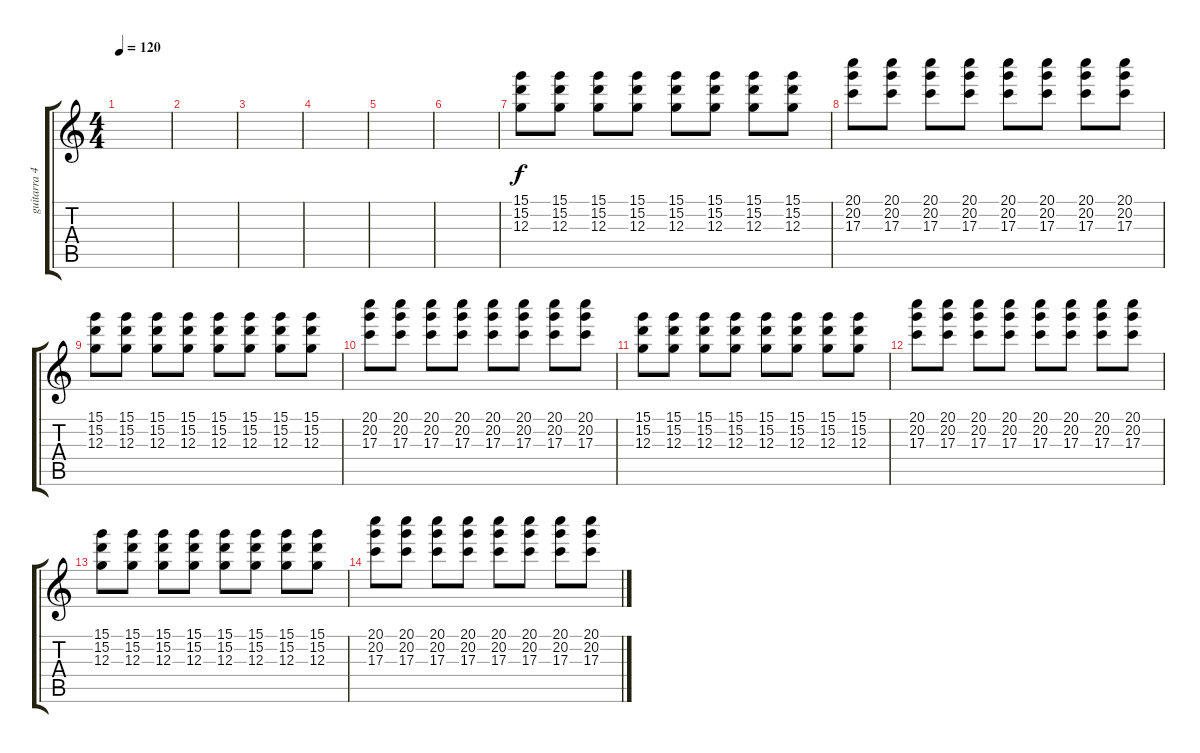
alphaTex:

\track ("guitarra 4" "guitarra 4") {instrument overdrivenguitar}
\staff {score tabs}
\tuning (E4 B3 G3 D3 A2 E2) {hide}
\ts (4 4)
\tempo 120
\clef g2
\ks c
|
|
|
|
|
|
(15.1 15.2 12.3).8 (15.1 15.2 12.3).8 (15.1 15.2 12.3).8 (15.1 15.2 12.3).8 (15.1 15.2 12.3).8 (15.1 15.2 12.3).8 (15.1 15.2 12.3).8 (15.1 15.2 12.3).8 |
(20.1 20.2 17.3).8 (20.1 20.2 17.3).8 (20.1 20.2 17.3).8 (20.1 20.2 17.3).8 (20.1 20.2 17.3).8 (20.1 20.2 17.3).8 (20.1 20.2 17.3).8 (20.1 20.2 17.3).8 |
(15.1 15.2 12.3).8 (15.1 15.2 12.3).8 (15.1 15.2 12.3).8 (15.1 15.2 12.3).8 (15.1 15.2 12.3).8 (15.1 15.2 12.3).8 (15.1 15.2 12.3).8 (15.1 15.2 12.3).8 |
(20.1 20.2 17.3).8 (20.1 20.2 17.3).8 (20.1 20.2 17.3).8 (20.1 20.2 17.3).8 (20.1 20.2 17.3).8 (20.1 20.2 17.3).8 (20.1 20.2 17.3).8 (20.1 20.2 17.3).8 |
(15.1 15.2 12.3).8 (15.1 15.2 12.3).8 (15.1 15.2 12.3).8 (15.1 15.2 12.3).8 (15.1 15.2 12.3).8 (15.1 15.2 12.3).8 (15.1 15.2 12.3).8 (15.1 15.2 12.3).8 |
(20.1 20.2 17.3).8 (20.1 20.2 17.3).8 (20.1 20.2 17.3).8 (20.1 20.2 17.3).8 (20.1 20.2 17.3).8 (20.1 20.2 17.3).8 (20.1 20.2 17.3).8 (20.1 20.2 17.3).8 |
(15.1 15.2 12.3).8 (15.1 15.2 12.3).8 (15.1 15.2 12.3).8 (15.1 15.2 12.3).8 (15.1 15.2 12.3).8 (15.1 15.2 12.3).8 (15.1 15.2 12.3).8 (15.1 15.2 12.3).8 |
(20.1 20.2 17.3).8 (20.1 20.2 17.3).8 (20.1 20.2 17.3).8 (20.1 20.2 17.3).8 (20.1 20.2 17.3).8 (20.1 20.2 17.3).8 (20.1 20.2 17.3).8 (20.1 20.2 17.3).8
